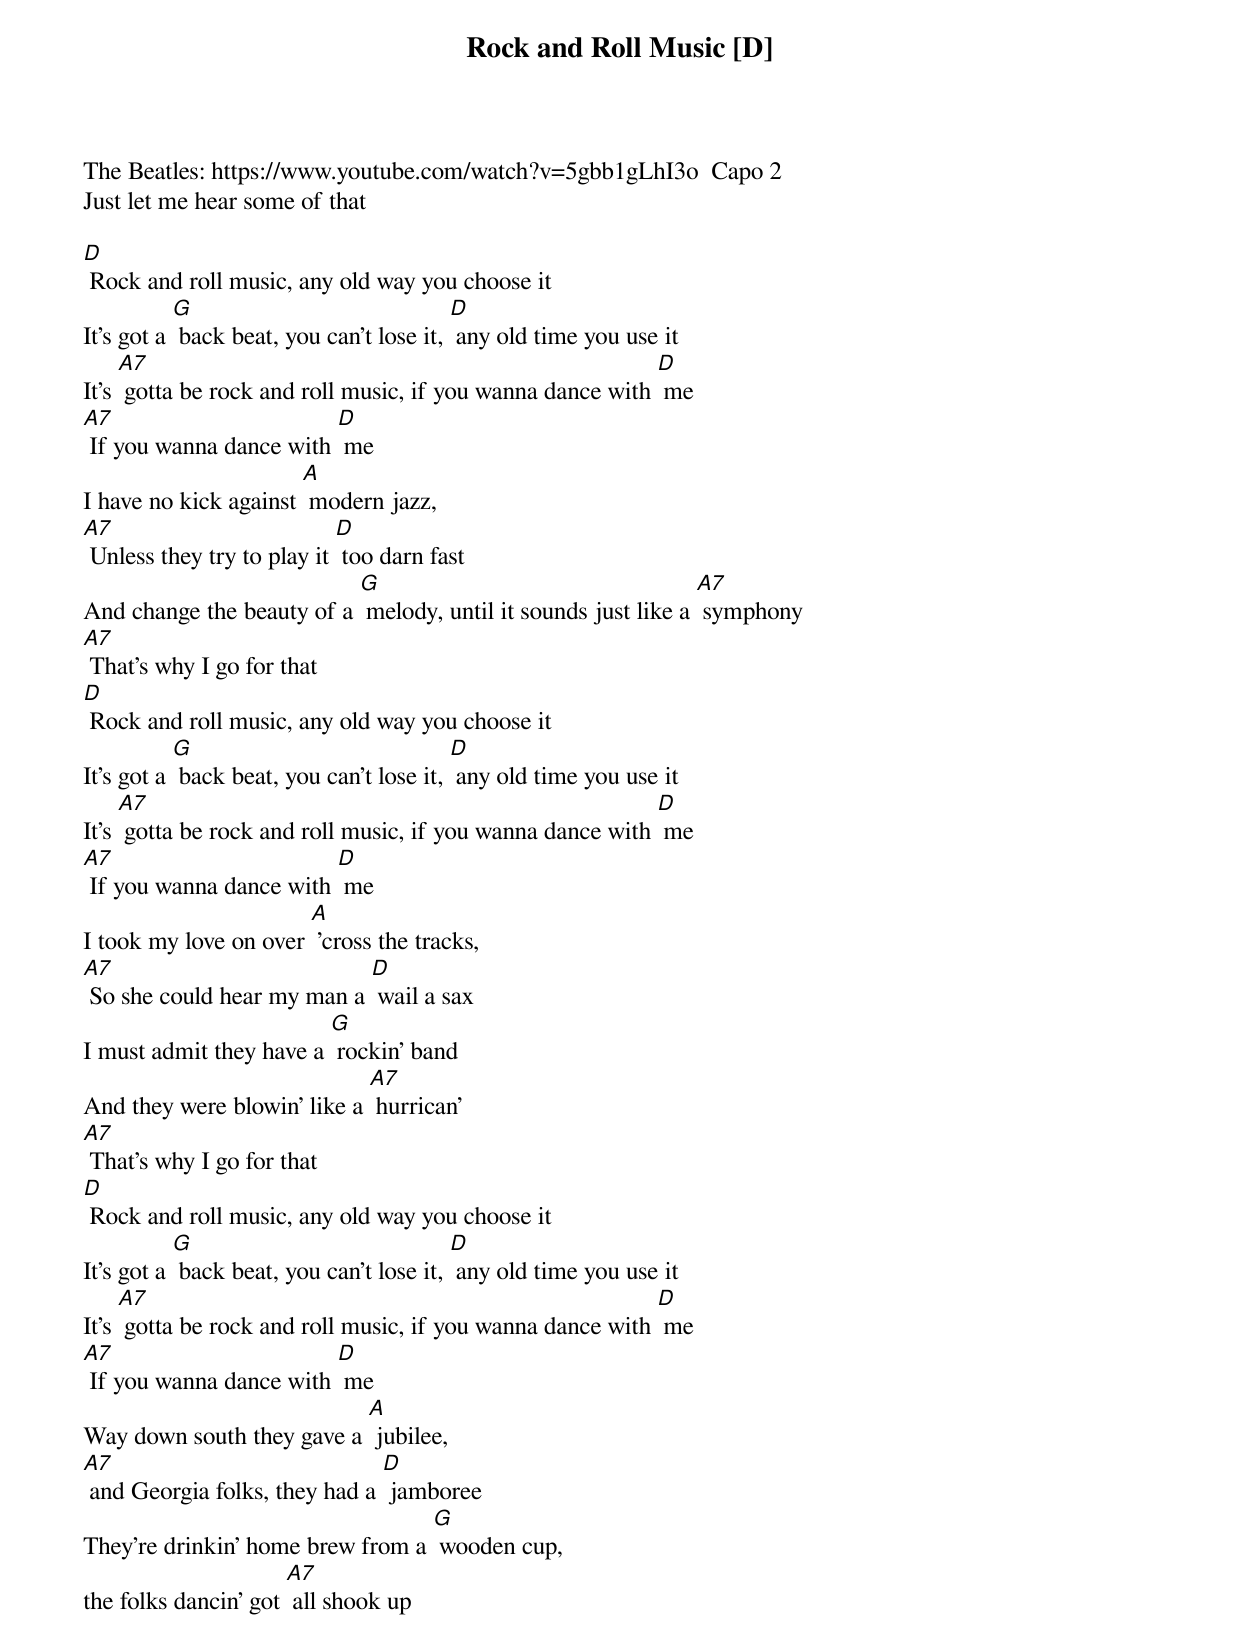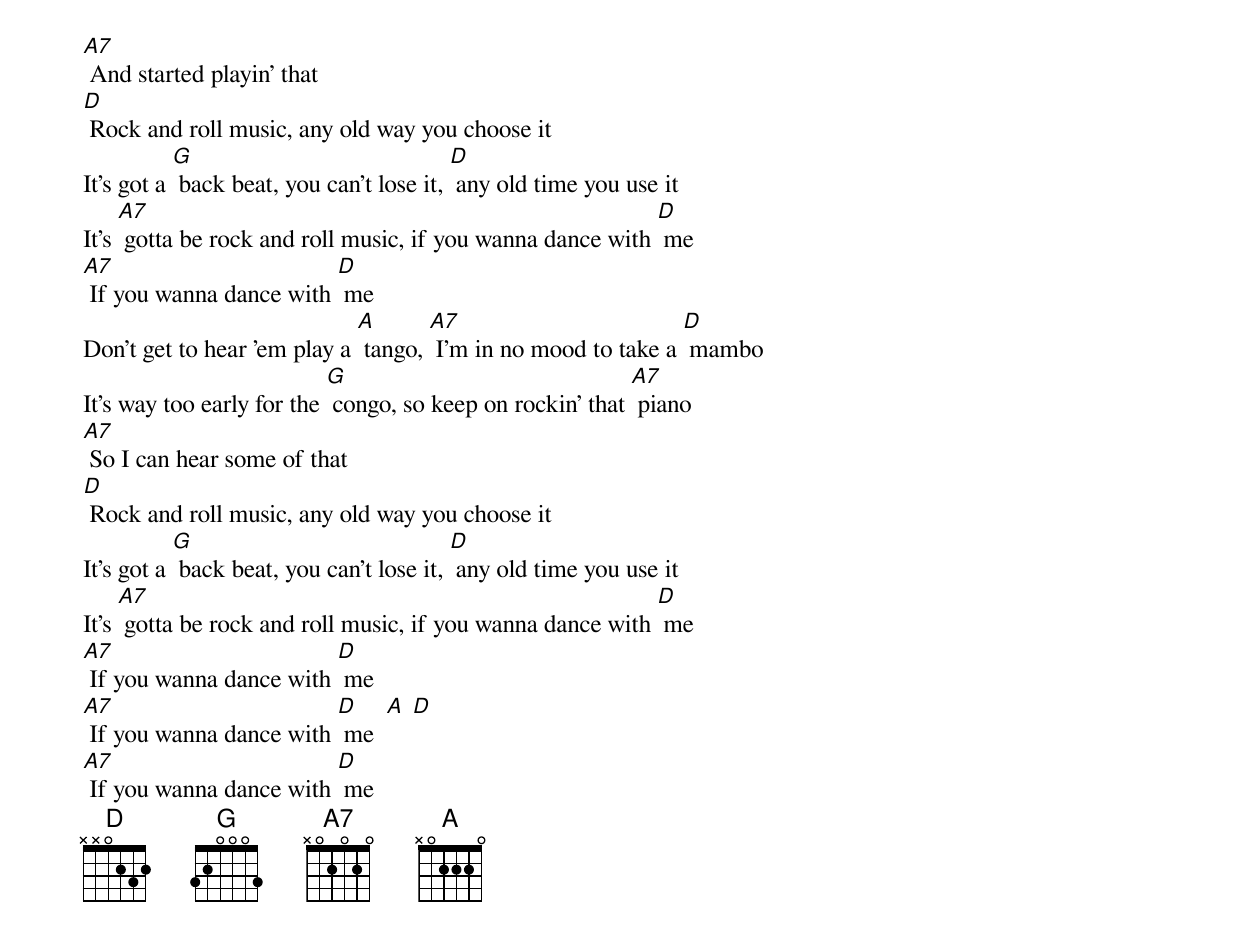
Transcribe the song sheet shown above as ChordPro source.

{t: Rock and Roll Music [D] }
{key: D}
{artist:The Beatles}
The Beatles: https://www.youtube.com/watch?v=5gbb1gLhI3o  Capo 2
{c: }
Just let me hear some of that
{c: }

[D] Rock and roll music, any old way you choose it
It's got a [G] back beat, you can't lose it, [D] any old time you use it
It's [A7] gotta be rock and roll music, if you wanna dance with [D] me
[A7] If you wanna dance with [D] me
{c: }
I have no kick against [A] modern jazz,
[A7] Unless they try to play it [D] too darn fast
And change the beauty of a [G] melody, until it sounds just like a [A7] symphony
[A7] That's why I go for that
{c: }
[D] Rock and roll music, any old way you choose it
It's got a [G] back beat, you can't lose it, [D] any old time you use it
It's [A7] gotta be rock and roll music, if you wanna dance with [D] me
[A7] If you wanna dance with [D] me
{c: }
I took my love on over [A] 'cross the tracks,
[A7] So she could hear my man a [D] wail a sax
I must admit they have a [G] rockin' band
And they were blowin' like a [A7] hurrican'
[A7] That's why I go for that
{c: }
[D] Rock and roll music, any old way you choose it
It's got a [G] back beat, you can't lose it, [D] any old time you use it
It's [A7] gotta be rock and roll music, if you wanna dance with [D] me
[A7] If you wanna dance with [D] me
{c: }
Way down south they gave a [A] jubilee,
[A7] and Georgia folks, they had a [D] jamboree
They're drinkin' home brew from a [G] wooden cup,
the folks dancin' got [A7] all shook up
[A7] And started playin' that
{c: }
[D] Rock and roll music, any old way you choose it
It's got a [G] back beat, you can't lose it, [D] any old time you use it
It's [A7] gotta be rock and roll music, if you wanna dance with [D] me
[A7] If you wanna dance with [D] me
{c: }
Don't get to hear 'em play a [A] tango, [A7] I'm in no mood to take a [D] mambo
It's way too early for the [G] congo, so keep on rockin' that [A7] piano
[A7] So I can hear some of that
{c: }
[D] Rock and roll music, any old way you choose it
It's got a [G] back beat, you can't lose it, [D] any old time you use it
It's [A7] gotta be rock and roll music, if you wanna dance with [D] me
[A7] If you wanna dance with [D] me
{c: }
[A7] If you wanna dance with [D] me  [A] [D]
[A7] If you wanna dance with [D] me
